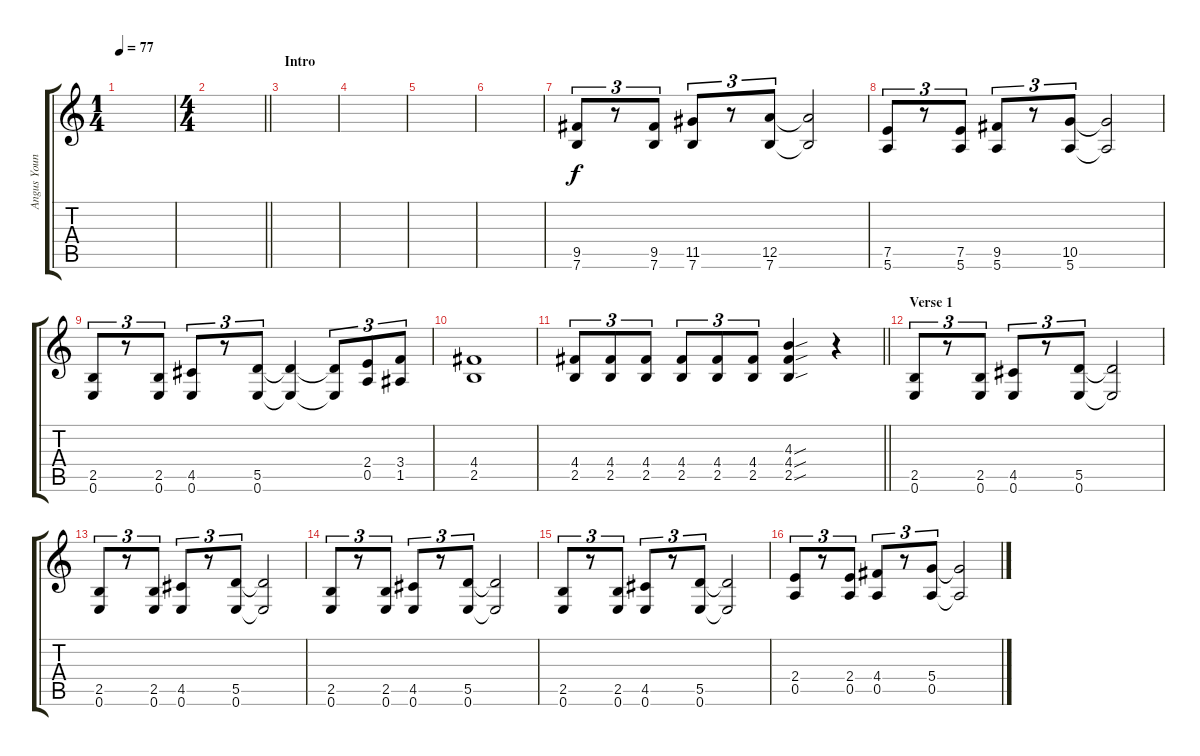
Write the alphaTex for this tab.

\track ("Angus Young" "Angus Youn") {instrument distortionguitar}
\staff {score tabs}
\tuning (E4 B3 G3 D3 A2 E2) {hide}
\ts (1 4)
\tempo 77
\clef g2
\ks c
|
\ts (4 4)
\barLineRight lightlight
|
\section ("" "Intro")
|
|
|
|
(9.5 7.6).8{tu (3 2)} r.8{tu (3 2)} (9.5 7.6).8{tu (3 2)} (11.5 7.6).8{tu (3 2)} r.8{tu (3 2)} (12.5 7.6).8{tu (3 2)} (12.5{t} 7.6{t}).2 |
(7.5 5.6).8{tu (3 2)} r.8{tu (3 2)} (7.5 5.6).8{tu (3 2)} (9.5 5.6).8{tu (3 2)} r.8{tu (3 2)} (10.5 5.6).8{tu (3 2)} (10.5{t} 5.6{t}).2 |
(2.5 0.6).8{tu (3 2)} r.8{tu (3 2)} (2.5 0.6).8{tu (3 2)} (4.5 0.6).8{tu (3 2)} r.8{tu (3 2)} (5.5 0.6).8{tu (3 2)} (5.5{t} 0.6{t}).4 (5.5{t} 0.6{t}).8{tu (3 2)} (2.4 0.5).8{tu (3 2)} (3.4 1.5).8{tu (3 2)} |
(4.4 2.5).1 |
\barLineRight lightlight
(4.4 2.5).8{tu (3 2)} (4.4 2.5).8{tu (3 2)} (4.4 2.5).8{tu (3 2)} (4.4 2.5).8{tu (3 2)} (4.4 2.5).8{tu (3 2)} (4.4 2.5).8{tu (3 2)} (4.3{sou} 4.4{sou} 2.5{sou}).4 r.4 |
\section ("" "Verse 1")
(2.5 0.6).8{tu (3 2) volume 10 instrument electricguitarmuted} r.8{tu (3 2)} (2.5 0.6).8{tu (3 2)} (4.5 0.6).8{tu (3 2)} r.8{tu (3 2)} (5.5 0.6).8{tu (3 2)} (5.5{t} 0.6{t}).2 |
(2.5 0.6).8{tu (3 2)} r.8{tu (3 2)} (2.5 0.6).8{tu (3 2)} (4.5 0.6).8{tu (3 2)} r.8{tu (3 2)} (5.5 0.6).8{tu (3 2)} (5.5{t} 0.6{t}).2 |
(2.5 0.6).8{tu (3 2)} r.8{tu (3 2)} (2.5 0.6).8{tu (3 2)} (4.5 0.6).8{tu (3 2)} r.8{tu (3 2)} (5.5 0.6).8{tu (3 2)} (5.5{t} 0.6{t}).2 |
(2.5 0.6).8{tu (3 2)} r.8{tu (3 2)} (2.5 0.6).8{tu (3 2)} (4.5 0.6).8{tu (3 2)} r.8{tu (3 2)} (5.5 0.6).8{tu (3 2)} (5.5{t} 0.6{t}).2 |
(2.4 0.5).8{tu (3 2)} r.8{tu (3 2)} (2.4 0.5).8{tu (3 2)} (4.4 0.5).8{tu (3 2)} r.8{tu (3 2)} (5.4 0.5).8{tu (3 2)} (5.4{t} 0.5{t}).2
